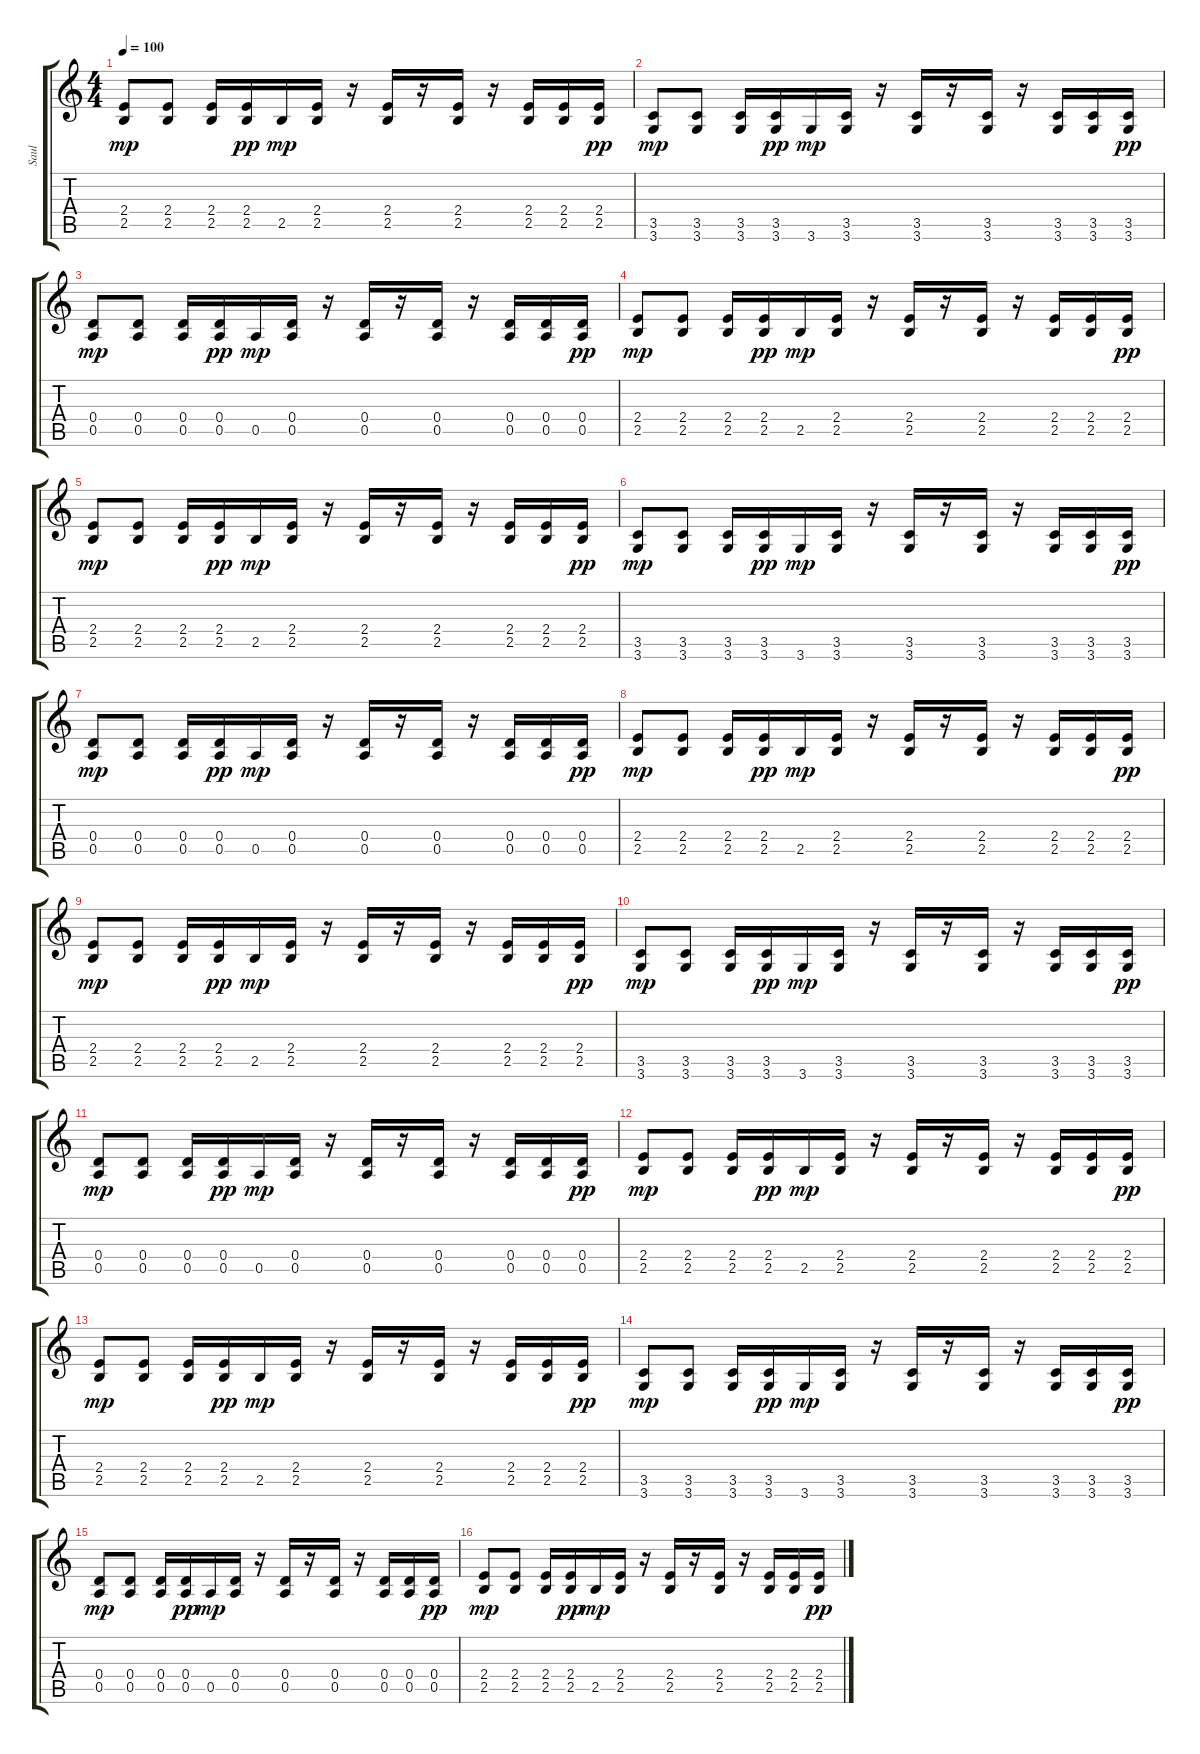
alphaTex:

\track ("Saul" "Saul") {instrument acousticguitarsteel}
\staff {score tabs}
\tuning (E4 B3 G3 D3 A2 E2) {hide}
\ts (4 4)
\tempo 100
\clef g2
\ks c
(2.4 2.5).8{dy mp} (2.4 2.5).8 (2.4 2.5).16 (2.4 2.5).16{dy pp} 2.5.16{dy mp} (2.4 2.5).16 r.16 (2.4 2.5).16 r.16 (2.4 2.5).16 r.16 (2.4 2.5).16 (2.4 2.5).16 (2.4 2.5).16{dy pp} |
(3.5 3.6).8{dy mp} (3.5 3.6).8 (3.5 3.6).16 (3.5 3.6).16{dy pp} 3.6.16{dy mp} (3.5 3.6).16 r.16 (3.5 3.6).16 r.16 (3.5 3.6).16 r.16 (3.5 3.6).16 (3.5 3.6).16 (3.5 3.6).16{dy pp} |
(0.4 0.5).8{dy mp} (0.4 0.5).8 (0.4 0.5).16 (0.4 0.5).16{dy pp} 0.5.16{dy mp} (0.4 0.5).16 r.16 (0.4 0.5).16 r.16 (0.4 0.5).16 r.16 (0.4 0.5).16 (0.4 0.5).16 (0.4 0.5).16{dy pp} |
(2.4 2.5).8{dy mp} (2.4 2.5).8 (2.4 2.5).16 (2.4 2.5).16{dy pp} 2.5.16{dy mp} (2.4 2.5).16 r.16 (2.4 2.5).16 r.16 (2.4 2.5).16 r.16 (2.4 2.5).16 (2.4 2.5).16 (2.4 2.5).16{dy pp} |
(2.4 2.5).8{dy mp} (2.4 2.5).8 (2.4 2.5).16 (2.4 2.5).16{dy pp} 2.5.16{dy mp} (2.4 2.5).16 r.16 (2.4 2.5).16 r.16 (2.4 2.5).16 r.16 (2.4 2.5).16 (2.4 2.5).16 (2.4 2.5).16{dy pp} |
(3.5 3.6).8{dy mp} (3.5 3.6).8 (3.5 3.6).16 (3.5 3.6).16{dy pp} 3.6.16{dy mp} (3.5 3.6).16 r.16 (3.5 3.6).16 r.16 (3.5 3.6).16 r.16 (3.5 3.6).16 (3.5 3.6).16 (3.5 3.6).16{dy pp} |
(0.4 0.5).8{dy mp} (0.4 0.5).8 (0.4 0.5).16 (0.4 0.5).16{dy pp} 0.5.16{dy mp} (0.4 0.5).16 r.16 (0.4 0.5).16 r.16 (0.4 0.5).16 r.16 (0.4 0.5).16 (0.4 0.5).16 (0.4 0.5).16{dy pp} |
(2.4 2.5).8{dy mp} (2.4 2.5).8 (2.4 2.5).16 (2.4 2.5).16{dy pp} 2.5.16{dy mp} (2.4 2.5).16 r.16 (2.4 2.5).16 r.16 (2.4 2.5).16 r.16 (2.4 2.5).16 (2.4 2.5).16 (2.4 2.5).16{dy pp} |
(2.4 2.5).8{dy mp} (2.4 2.5).8 (2.4 2.5).16 (2.4 2.5).16{dy pp} 2.5.16{dy mp} (2.4 2.5).16 r.16 (2.4 2.5).16 r.16 (2.4 2.5).16 r.16 (2.4 2.5).16 (2.4 2.5).16 (2.4 2.5).16{dy pp} |
(3.5 3.6).8{dy mp} (3.5 3.6).8 (3.5 3.6).16 (3.5 3.6).16{dy pp} 3.6.16{dy mp} (3.5 3.6).16 r.16 (3.5 3.6).16 r.16 (3.5 3.6).16 r.16 (3.5 3.6).16 (3.5 3.6).16 (3.5 3.6).16{dy pp} |
(0.4 0.5).8{dy mp} (0.4 0.5).8 (0.4 0.5).16 (0.4 0.5).16{dy pp} 0.5.16{dy mp} (0.4 0.5).16 r.16 (0.4 0.5).16 r.16 (0.4 0.5).16 r.16 (0.4 0.5).16 (0.4 0.5).16 (0.4 0.5).16{dy pp} |
(2.4 2.5).8{dy mp} (2.4 2.5).8 (2.4 2.5).16 (2.4 2.5).16{dy pp} 2.5.16{dy mp} (2.4 2.5).16 r.16 (2.4 2.5).16 r.16 (2.4 2.5).16 r.16 (2.4 2.5).16 (2.4 2.5).16 (2.4 2.5).16{dy pp} |
(2.4 2.5).8{dy mp} (2.4 2.5).8 (2.4 2.5).16 (2.4 2.5).16{dy pp} 2.5.16{dy mp} (2.4 2.5).16 r.16 (2.4 2.5).16 r.16 (2.4 2.5).16 r.16 (2.4 2.5).16 (2.4 2.5).16 (2.4 2.5).16{dy pp} |
(3.5 3.6).8{dy mp} (3.5 3.6).8 (3.5 3.6).16 (3.5 3.6).16{dy pp} 3.6.16{dy mp} (3.5 3.6).16 r.16 (3.5 3.6).16 r.16 (3.5 3.6).16 r.16 (3.5 3.6).16 (3.5 3.6).16 (3.5 3.6).16{dy pp} |
(0.4 0.5).8{dy mp} (0.4 0.5).8 (0.4 0.5).16 (0.4 0.5).16{dy pp} 0.5.16{dy mp} (0.4 0.5).16 r.16 (0.4 0.5).16 r.16 (0.4 0.5).16 r.16 (0.4 0.5).16 (0.4 0.5).16 (0.4 0.5).16{dy pp} |
(2.4 2.5).8{dy mp} (2.4 2.5).8 (2.4 2.5).16 (2.4 2.5).16{dy pp} 2.5.16{dy mp} (2.4 2.5).16 r.16 (2.4 2.5).16 r.16 (2.4 2.5).16 r.16 (2.4 2.5).16 (2.4 2.5).16 (2.4 2.5).16{dy pp}
